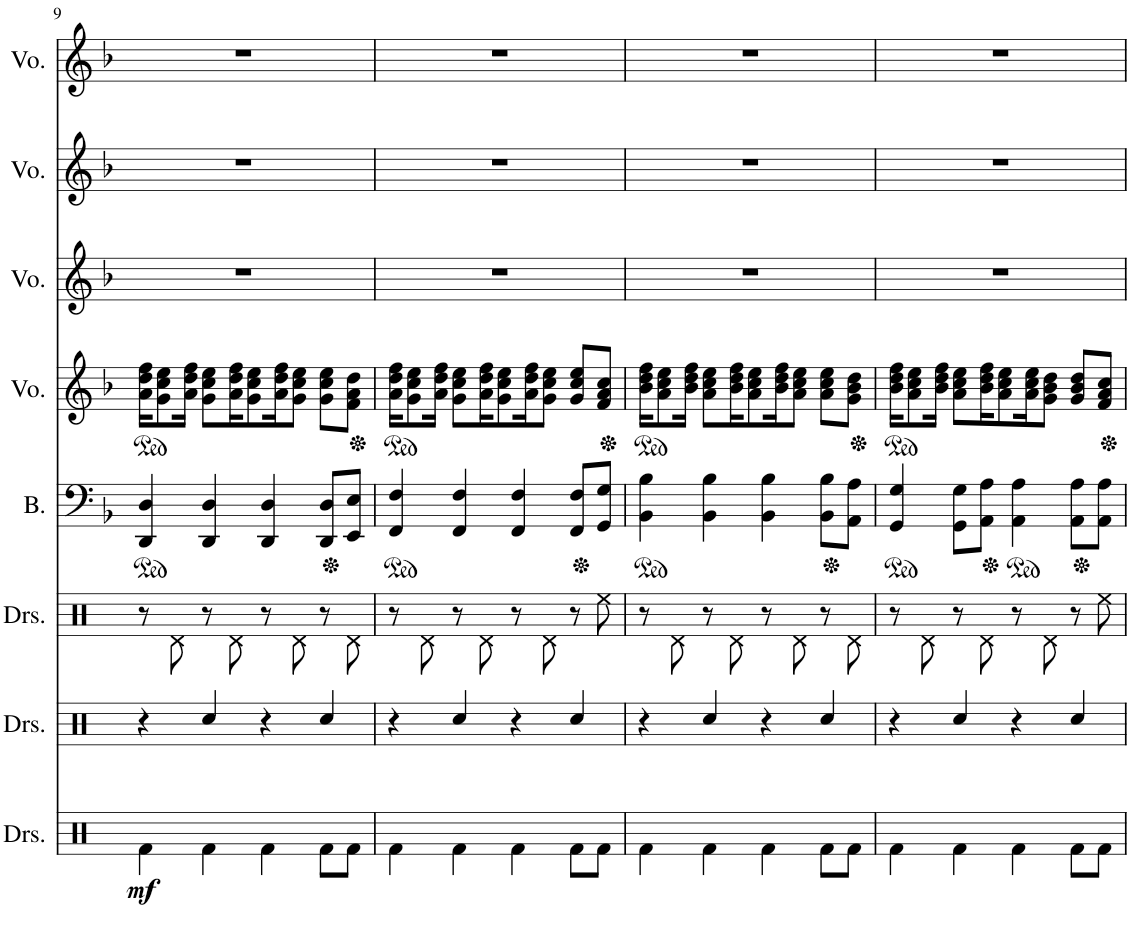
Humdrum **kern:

**kern	**dynam	**kern	**kern	**kern	**kern	**kern	**kern	**kern
*part8	*part8	*part7	*part6	*part5	*part4	*part3	*part2	*part1
*staff8	*staff8	*staff7	*staff6	*staff5	*staff4	*staff3	*staff2	*staff1
*I"Drumset	*	*I"Drumset	*I"Drumset	*I"Bass	*I"Voice	*I"Voice	*I"Voice	*I"Voice
*I'Drs.	*	*I'Drs.	*I'Drs.	*I'B.	*I'Vo.	*I'Vo.	*I'Vo.	*I'Vo.
!!LO:PB:g=z
*clefX	*	*clefX	*clefX	*clefF4	*clefG2	*clefG2	*clefG2	*clefG2
*k[]	*	*k[]	*k[]	*k[b-]	*k[b-]	*k[b-]	*k[b-]	*k[b-]
*M4/4	*	*M4/4	*M4/4	*M4/4	*M4/4	*M4/4	*M4/4	*M4/4
*	*	*	*	*ped	*	*	*	*
*	*	*	*	*	*ped	*	*	*
=9	=9	=9	=9	=9	=9	=9	=9	=9
!	!LO:DY:b	!	!	!	!	!	!	!
4Rf\	mf	4r	8r	4DD/ 4D/	16a\ 16dd\ 16ff\KL	1r	1r	1r
.	.	.	.	.	8g\ 8cc\ 8ee\	.	.	.
.	.	.	8Rd\	.	.	.	.	.
.	.	.	.	.	16a\ 16dd\ 16ff\Jk	.	.	.
4Rf\	.	4Rcc/	8r	4DD/ 4D/	8g\ 8cc\ 8ee\L	.	.	.
.	.	.	8Rd\	.	16a\ 16dd\ 16ff\K	.	.	.
.	.	.	.	.	8g\ 8cc\ 8ee\	.	.	.
4Rf\	.	4r	8r	4DD/ 4D/	.	.	.	.
.	.	.	.	.	16a\ 16dd\ 16ff\K	.	.	.
.	.	.	8Rd\	.	8g\ 8cc\ 8ee\J	.	.	.
8Rf\L	.	4Rcc/	8r	8DD/ 8D/L	8g\ 8cc\ 8ee\L	.	.	.
*	*	*	*	*Xped	*	*	*	*
8Rf\J	.	.	8Rd\	8EE/ 8E/J	8f\ 8a\ 8dd\J	.	.	.
=10	=10	=10	=10	=10	=10	=10	=10	=10
*	*	*	*	*ped	*	*	*	*
*	*	*	*	*	*Xped	*	*	*
*	*	*	*	*	*ped	*	*	*
4Rf\	.	4r	8r	4FF/ 4F/	16a\ 16dd\ 16ff\KL	1r	1r	1r
.	.	.	.	.	8g\ 8cc\ 8ee\	.	.	.
.	.	.	8Rd\	.	.	.	.	.
.	.	.	.	.	16a\ 16dd\ 16ff\Jk	.	.	.
4Rf\	.	4Rcc/	8r	4FF/ 4F/	8g\ 8cc\ 8ee\L	.	.	.
.	.	.	8Rd\	.	16a\ 16dd\ 16ff\K	.	.	.
.	.	.	.	.	8g\ 8cc\ 8ee\	.	.	.
4Rf\	.	4r	8r	4FF/ 4F/	.	.	.	.
.	.	.	.	.	16a\ 16dd\ 16ff\K	.	.	.
.	.	.	8Rd\	.	8g\ 8cc\ 8ee\J	.	.	.
8Rf\L	.	4Rcc/	8r	8FF/ 8F/L	8g/ 8cc/ 8ee/L	.	.	.
*	*	*	*	*Xped	*	*	*	*
8Rf\J	.	.	8Ree\	8GG/ 8G/J	8f/ 8a/ 8cc/J	.	.	.
=11	=11	=11	=11	=11	=11	=11	=11	=11
*	*	*	*	*ped	*	*	*	*
*	*	*	*	*	*Xped	*	*	*
*	*	*	*	*	*ped	*	*	*
4Rf\	.	4r	8r	4BB-\ 4B-\	16b-\ 16dd\ 16ff\KL	1r	1r	1r
.	.	.	.	.	8a\ 8cc\ 8ee\	.	.	.
.	.	.	8Rd\	.	.	.	.	.
.	.	.	.	.	16b-\ 16dd\ 16ff\Jk	.	.	.
4Rf\	.	4Rcc/	8r	4BB-\ 4B-\	8a\ 8cc\ 8ee\L	.	.	.
.	.	.	8Rd\	.	16b-\ 16dd\ 16ff\K	.	.	.
.	.	.	.	.	8a\ 8cc\ 8ee\	.	.	.
4Rf\	.	4r	8r	4BB-\ 4B-\	.	.	.	.
.	.	.	.	.	16b-\ 16dd\ 16ff\K	.	.	.
.	.	.	8Rd\	.	8a\ 8cc\ 8ee\J	.	.	.
8Rf\L	.	4Rcc/	8r	8BB-\ 8B-\L	8a\ 8cc\ 8ee\L	.	.	.
*	*	*	*	*Xped	*	*	*	*
8Rf\J	.	.	8Rd\	8AA\ 8A\J	8g\ 8b-\ 8dd\J	.	.	.
=12	=12	=12	=12	=12	=12	=12	=12	=12
*	*	*	*	*ped	*	*	*	*
*	*	*	*	*	*Xped	*	*	*
*	*	*	*	*	*ped	*	*	*
4Rf\	.	4r	8r	4GG/ 4G/	16b-\ 16dd\ 16ff\KL	1r	1r	1r
.	.	.	.	.	8a\ 8cc\ 8ee\	.	.	.
.	.	.	8Rd\	.	.	.	.	.
.	.	.	.	.	16b-\ 16dd\ 16ff\Jk	.	.	.
4Rf\	.	4Rcc/	8r	8GG\ 8G\L	8a\ 8cc\ 8ee\L	.	.	.
.	.	.	8Rd\	8AA\ 8A\J	16b-\ 16dd\ 16ff\K	.	.	.
.	.	.	.	.	8a\ 8cc\ 8ee\	.	.	.
*	*	*	*	*Xped	*	*	*	*
*	*	*	*	*ped	*	*	*	*
4Rf\	.	4r	8r	4AA\ 4A\	.	.	.	.
.	.	.	.	.	16a\ 16cc\ 16ee\K	.	.	.
.	.	.	8Rd\	.	8g\ 8b-\ 8dd\J	.	.	.
8Rf\L	.	4Rcc/	8r	8AA\ 8A\L	8g/ 8b-/ 8dd/L	.	.	.
*	*	*	*	*Xped	*	*	*	*
8Rf\J	.	.	8Ree\	8AA\ 8A\J	8f/ 8a/ 8cc/J	.	.	.
*	*	*	*	*	*Xped	*	*	*
=	=	=	=	=	=	=	=	=
*-	*-	*-	*-	*-	*-	*-	*-	*-
